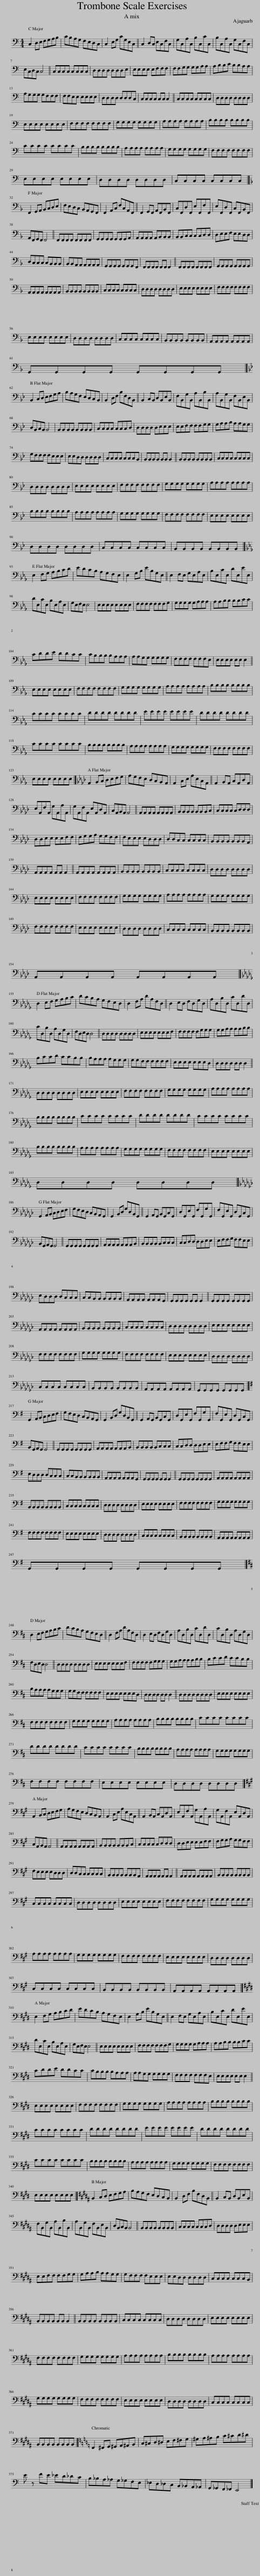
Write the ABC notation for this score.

X:1
L:1/8
M:4/4
I:linebreak $
K:C
V:1 bass
V:1
 C,2 D,E, F,G,A,B, | CB,A,G, F,E,D,C, | C,2 E,G, CG,E,C, || C,2 D,C, E,C,F,C, | G,C,A,C, B,C,CC, | %5
 B,C,A,C, G,C,F,C, |$ E,C,D,C, C,4 || C,C,C,C, C,C,C,C, | D,D,D,D, D,D,D,E, | E,E,E,E, E,F,F,F, | %10
 F,F,G,G, G,G,A,A, | A,B,B,C B,B,A,A, |$ A,G,G,G, G,F,F,F, | F,F,E,E, E,E,E,E, | D,D,D,D, D,D,D,C, | %15
 C,C,C,C, C,C, C,2 || C,C,C,C, C,C,C,C, | D,D,D,D, D,D,D,D, |$ E,E,E,E, E,E,E,E, | F,F,F,F, F,F,F,F, | %20
 G,G,G,G, G,G,G,G, | A,A,A,A, A,A,A,A, | B,B,B,B, B,B,B,B, |$ CCCC CCCC | B,B,B,B, B,B,B,B, | %25
 A,A,A,A, A,A,A,A, | G,G,G,G, G,G,G,G, | F,F,F,F, F,F,F,F, |$ E,E,E,E, E,E,E,E, | D,D,D,D, D,D,D,D, | %30
 C,C,C,C, C,C,C,C, |]$[K:F] F,,2 G,,A,, B,,C,D,E, | F,E,D,C, B,,A,,G,,F,, | F,,2 A,,C, F,C,A,,F,, || F,,2 G,,F,, A,,F,,B,,F,, | %35
 C,F,,D,F,, E,F,,F,F,, | E,F,,D,F,, C,F,,B,,F,, |$ A,,F,,G,,F,, F,,4 || F,,F,,F,,F,, F,,F,,F,,F,, | G,,G,,G,,G,, G,,G,,G,,A,, | %40
 A,,A,,A,,A,, A,,B,,B,,B,, | B,,B,,C,C, C,C,D,D, | D,E,E,F, E,E,D,D, |$ D,C,C,C, C,B,,B,,B,, | B,,B,,A,,A,, A,,A,,A,,A,, | %45
 G,,G,,G,,G,, G,,G,,G,,F,, | F,,F,,F,,F,, F,,F,, F,,2 || F,,F,,F,,F,, F,,F,,F,,F,, | G,,G,,G,,G,, G,,G,,G,,G,, |$ A,,A,,A,,A,, A,,A,,A,,A,, | %50
 B,,B,,B,,B,, B,,B,,B,,B,, | C,C,C,C, C,C,C,C, | D,D,D,D, D,D,D,D, | E,E,E,E, E,E,E,E, | F,F,F,F, F,F,F,F, |$ %55
 E,E,E,E, E,E,E,E, | D,D,D,D, D,D,D,D, | C,C,C,C, C,C,C,C, | B,,B,,B,,B,, B,,B,,B,,B,, | A,,A,,A,,A,, A,,A,,A,,A,, |$ %60
 G,,G,,G,,G,, G,,G,,G,,G,, |]$[K:Bb] B,,2 C,D, E,F,G,A, | B,A,G,F, E,D,C,B,, | B,,2 D,F, B,F,D,B,, || B,,2 C,B,, D,B,,E,B,, | %65
 F,B,,G,B,, A,B,,B,B,, | A,B,,G,B,, F,B,,E,B,, |$ D,B,,C,B,, B,,4 | B,,B,,B,,B,, B,,B,,B,,B,, | C,C,C,C, C,C,C,D, | %70
 D,D,D,D, D,E,E,E, | E,E,F,F, F,F,G,G, | G,A,A,B, A,A,G,G, |$ G,F,F,F, F,E,E,E, | E,E,D,D, D,D,D,D, | %75
 C,C,C,C, C,C,C,B,, | B,,B,,B,,B,, B,,B,, B,,2 || B,,B,,B,,B,, B,,B,,B,,B,, | C,C,C,C, C,C,C,C, |$ D,D,D,D, D,D,D,D, | %80
 E,E,E,E, E,E,E,E, | F,F,F,F, F,F,F,F, | G,G,G,G, G,G,G,G, | A,A,A,A, A,A,A,A, |$ B,B,B,B, B,B,B,B, | %85
 A,A,A,A, A,A,A,A, | G,G,G,G, G,G,G,G, | F,F,F,F, F,F,F,F, | E,E,E,E, E,E,E,E, |$ D,D,D,D, D,D,D,D, | %90
 C,C,C,C, C,C,C,C, | B,,B,,B,,B,, B,,B,,B,,B,, |]$[K:Eb] E,2 F,G, A,B,CD | EDCB, A,G,F,E, | E,2 G,B, EB,G,E, || %95
 E,2 F,E, G,E,A,E, | B,E,CE, DE,EE, |$ DE,CE, B,E,A,E, | G,E,F,E, E,4 | E,E,E,E, E,E,E,E, | %100
 F,F,F,F, F,F,F,G, | G,G,G,G, G,A,A,A, | A,A,B,B, B,B,CC |$ CDDE DDCC | CB,B,B, B,A,A,A, | %105
 A,A,G,G, G,G,G,G, | F,F,F,F, F,F,F,E, | E,E,E,E, E,E, E,2 ||$ E,E,E,E, E,E,E,E, | F,F,F,F, F,F,F,F, | %110
 G,G,G,G, G,G,G,G, | A,A,A,A, A,A,A,A, | B,B,B,B, B,B,B,B, |$ CCCC CCCC | DDDD DDDD | %115
 EEEE EEEE | DDDD DDDD |$ CCCC CCCC | B,B,B,B, B,B,B,B, | A,A,A,A, A,A,A,A, | %120
 G,G,G,G, G,G,G,G, | F,F,F,F, F,F,F,F, |$ E,E,E,E, E,E,E,E, |][K:Ab] A,,2 B,,C, D,E,F,G, | A,G,F,E, D,C,B,,A,, | %125
 A,,2 C,E, A,E,C,A,, || A,,2 B,,A,, C,A,,D,A,, |$ E,A,,F,A,, G,A,,A,A,, | G,A,,F,A,, E,A,,D,A,, | C,A,,B,,A,, A,,4 || %130
 A,,A,,A,,A,, A,,A,,A,,A,, | B,,B,,B,,B,, B,,B,,B,,C, | C,C,C,C, C,D,D,D, |$ D,D,E,E, E,E,F,F, | F,G,G,A, G,G,F,F, | %135
 F,E,E,E, E,D,D,D, | D,D,C,C, C,C,C,C, | B,,B,,B,,B,, B,,B,,B,,A,, |$ A,,A,,A,,A,, A,,A,, A,,2 || A,,A,,A,,A,, A,,A,,A,,A,, | %140
 B,,B,,B,,B,, B,,B,,B,,B,, | C,C,C,C, C,C,C,C, | D,D,D,D, D,D,D,D, |$ E,E,E,E, E,E,E,E, | F,F,F,F, F,F,F,F, | %145
 G,G,G,G, G,G,G,G, | A,A,A,A, A,A,A,A, | G,G,G,G, G,G,G,G, |$ F,F,F,F, F,F,F,F, | E,E,E,E, E,E,E,E, | %150
 D,D,D,D, D,D,D,D, | C,C,C,C, C,C,C,C, | B,,B,,B,,B,, B,,B,,B,,B,, |$ A,,A,,A,,A,, A,,A,,A,,A,, |]$[K:Db] D,2 E,F, G,A,B,C | %155
 DCB,A, G,F,E,D, | D,2 F,A, DA,F,D, || D,2 E,D, F,D,G,D, | A,D,B,D, CD,DD, |$ CD,B,D, A,D,G,D, | %160
 F,D,E,D, D,4 || D,D,D,D, D,D,D,D, | E,E,E,E, E,E,E,F, | F,F,F,F, F,G,G,G, | G,G,A,A, A,A,B,B, |$ %165
 B,CCD CCB,B, | B,A,A,A, A,G,G,G, | G,G,F,F, F,F,F,F, | E,E,E,E, E,E,E,D, | D,D,D,D, D,D, D,2 ||$ %170
 D,D,D,D, D,D,D,D, | E,E,E,E, E,E,E,E, | F,F,F,F, F,F,F,F, | G,G,G,G, G,G,G,G, | A,A,A,A, A,A,A,A, |$ %175
 B,B,B,B, B,B,B,B, | CCCC CCCC | DDDD DDDD | CCCC CCCC |$ B,B,B,B, B,B,B,B, | %180
 A,A,A,A, A,A,A,A, | G,G,G,G, G,G,G,G, | F,F,F,F, F,F,F,F, | E,E,E,E, E,E,E,E, |$ D,D,D,D, D,D,D,D, |]$ %185
[K:Gb] G,,2 A,,B,, C,D,E,F, | G,F,E,D, C,B,,A,,G,, | G,,2 B,,D, G,D,B,,G,, || G,,2 A,,G,, B,,G,,C,G,, | D,G,,E,G,, F,G,,G,G,, | %190
 F,G,,E,G,, D,G,,C,G,, |$ B,,G,,A,,G,, G,,4 || G,,G,,G,,G,, G,,G,,G,,G,, | A,,A,,A,,A,, A,,A,,A,,B,, | B,,B,,B,,B,, B,,C,C,C, | %195
 C,C,D,D, D,D,E,E, | E,F,F,G, F,F,E,E, |$ E,D,D,D, D,C,C,C, | C,C,B,,B,, B,,B,,B,,B,, | A,,A,,A,,A,, A,,A,,A,,G,, | %200
 G,,G,,G,,G,, G,,G,, G,,2 || G,,G,,G,,G,, G,,G,,G,,G,, |$ A,,A,,A,,A,, A,,A,,A,,A,, | B,,B,,B,,B,, B,,B,,B,,B,, | C,C,C,C, C,C,C,C, | %205
 D,D,D,D, D,D,D,D, | E,E,E,E, E,E,E,E, |$ F,F,F,F, F,F,F,F, | G,G,G,G, G,G,G,G, | F,F,F,F, F,F,F,F, | %210
 E,E,E,E, E,E,E,E, | D,D,D,D, D,D,D,D, |$ C,C,C,C, C,C,C,C, | B,,B,,B,,B,, B,,B,,B,,B,, | A,,A,,A,,A,, A,,A,,A,,A,, | %215
 G,,G,,G,,G,, G,,G,,G,,G,, |]$[K:G] G,,2 A,,B,, C,D,E,F, | G,F,E,D, C,B,,A,,G,, | G,,2 B,,D, G,D,B,,G,, || G,,2 A,,G,, B,,G,,C,G,, | %220
 D,G,,E,G,, F,G,,G,G,, | F,G,,E,G,, D,G,,C,G,, |$ B,,G,,A,,G,, G,,4 || G,,G,,G,,G,, G,,G,,G,,G,, | A,,A,,A,,A,, A,,A,,A,,B,, | %225
 B,,B,,B,,B,, B,,C,C,C, | C,C,D,D, D,D,E,E, | E,F,F,G, F,F,E,E, |$ E,D,D,D, D,C,C,C, | C,C,B,,B,, B,,B,,B,,B,, | %230
 A,,A,,A,,A,, A,,A,,A,,G,, | G,,G,,G,,G,, G,,G,, G,,2 || G,,G,,G,,G,, G,,G,,G,,G,, | A,,A,,A,,A,, A,,A,,A,,A,, |$ B,,B,,B,,B,, B,,B,,B,,B,, | %235
 C,C,C,C, C,C,C,C, | D,D,D,D, D,D,D,D, | E,E,E,E, E,E,E,E, | F,F,F,F, F,F,F,F, | G,G,G,G, G,G,G,G, |$ %240
 F,F,F,F, F,F,F,F, | E,E,E,E, E,E,E,E, | D,D,D,D, D,D,D,D, | C,C,C,C, C,C,C,C, | B,,B,,B,,B,, B,,B,,B,,B,, | %245
 A,,A,,A,,A,, A,,A,,A,,A,, |$ G,,G,,G,,G,, G,,G,,G,,G,, |]$[K:D] D,2 E,F, G,A,B,C | DCB,A, G,F,E,D, || D,2 F,A, DA,F,D, | %250
 D,2 E,D, F,D,G,D, | A,D,B,D, CD,DD, | CD,B,D, A,D,G,D, |$ F,D,E,D, D,4 || D,D,D,D, D,D,D,D, | %255
 E,E,E,E, E,E,E,F, | F,F,F,F, F,G,G,G, | G,G,A,A, A,A,B,B, | B,CCD CCB,B, |$ B,A,A,A, A,G,G,G, | %260
 G,G,F,F, F,F,F,F, | E,E,E,E, E,E,E,D, | D,D,D,D, D,D, D,2 || D,D,D,D, D,D,D,D, | E,E,E,E, E,E,E,E, |$ %265
 F,F,F,F, F,F,F,F, | G,G,G,G, G,G,G,G, | A,A,A,A, A,A,A,A, | B,B,B,B, B,B,B,B, | CCCC CCCC |$ %270
 DDDD DDDD | CCCC CCCC | B,B,B,B, B,B,B,B, | A,A,A,A, A,A,A,A, | G,G,G,G, G,G,G,G, |$ %275
 F,F,F,F, F,F,F,F, | E,E,E,E, E,E,E,E, | D,D,D,D, D,D,D,D, |]$[K:A] A,,2 B,,C, D,E,F,G, | A,G,F,E, D,C,B,,A,, | %280
 A,,2 C,E, A,E,C,A,, || A,,2 B,,A,, C,A,,D,A,, | E,A,,F,A,, G,A,,A,A,, | G,A,,F,A,, E,A,,D,A,, |$ C,A,,B,,A,, A,,4 || %285
 A,,A,,A,,A,, A,,A,,A,,A,, | B,,B,,B,,B,, B,,B,,B,,C, | C,C,C,C, C,D,D,D, | D,D,E,E, E,E,F,F, | F,G,G,A, G,G,F,F, |$ %290
 F,E,E,E, E,D,D,D, | D,D,C,C, C,C,C,C, | B,,B,,B,,B,, B,,B,,B,,A,, | A,,A,,A,,A,, A,,A,, A,,2 || A,,A,,A,,A,, A,,A,,A,,A,, | %295
 B,,B,,B,,B,, B,,B,,B,,B,, |$ C,C,C,C, C,C,C,C, | D,D,D,D, D,D,D,D, | E,E,E,E, E,E,E,E, | F,F,F,F, F,F,F,F, | %300
 G,G,G,G, G,G,G,G, |$ A,A,A,A, A,A,A,A, | G,G,G,G, G,G,G,G, | F,F,F,F, F,F,F,F, | E,E,E,E, E,E,E,E, | %305
 D,D,D,D, D,D,D,D, |$ C,C,C,C, C,C,C,C, | B,,B,,B,,B,, B,,B,,B,,B,, | A,,A,,A,,A,, A,,A,,A,,A,, |]$[K:E] E,2 F,G, A,B,CD | %310
 EDCB, A,G,F,E, | E,2 G,B, EB,G,E, || E,2 F,E, G,E,A,E, | B,E,CE, DE,EE, |$ DE,CE, B,E,A,E, | %315
 G,E,F,E, E,4 || E,E,E,E, E,E,E,E, | F,F,F,F, F,F,F,G, | G,G,G,G, G,A,A,A, | A,A,B,B, B,B,CC |$ %320
 CDDE DDCC | CB,B,B, B,A,A,A, | A,A,G,G, G,G,G,G, | F,F,F,F, F,F,F,E, | E,E,E,E, E,E, E,2 ||$ %325
 E,E,E,E, E,E,E,E, | F,F,F,F, F,F,F,F, | G,G,G,G, G,G,G,G, | A,A,A,A, A,A,A,A, | B,B,B,B, B,B,B,B, |$ %330
 CCCC CCCC | DDDD DDDD | EEEE EEEE | DDDD DDDD |$ CCCC CCCC | %335
 B,B,B,B, B,B,B,B, | A,A,A,A, A,A,A,A, | G,G,G,G, G,G,G,G, | F,F,F,F, F,F,F,F, |$ E,E,E,E, E,E,E,E, |] %340
[K:B] B,,2 C,D, E,F,G,A, | B,A,G,F, E,D,C,B,, | B,,2 D,F, B,F,D,B,, || B,,2 C,B,, D,B,,E,B,, |$ F,B,,G,B,, A,B,,B,B,, | %345
 A,B,,G,B,, F,B,,E,B,, | D,B,,C,B,, B,,4 || B,,B,,B,,B,, B,,B,,B,,B,, | C,C,C,C, C,C,C,D, | D,D,D,D, D,E,E,E, |$ %350
 E,E,F,F, F,F,G,G, | G,A,A,B, A,A,G,G, | G,F,F,F, F,E,E,E, | E,E,D,D, D,D,D,D, | C,C,C,C, C,C,C,B,, |$ %355
 B,,B,,B,,B,, B,,B,, B,,2 || B,,B,,B,,B,, B,,B,,B,,B,, | C,C,C,C, C,C,C,C, | D,D,D,D, D,D,D,D, | E,E,E,E, E,E,E,E, |$ %360
 F,F,F,F, F,F,F,F, | G,G,G,G, G,G,G,G, | A,A,A,A, A,A,A,A, | B,B,B,B, B,B,B,B, | A,A,A,A, A,A,A,A, |$ %365
 G,G,G,G, G,G,G,G, | F,F,F,F, F,F,F,F, | E,E,E,E, E,E,E,E, | D,D,D,D, D,D,D,D, | C,C,C,C, C,C,C,C, |$ %370
 B,,B,,B,,B,, B,,B,,B,,B,, |][K:C] F,,2 ^F,,G,, ^G,,A,,^A,,B,, | C,^C,D,^D, E,F,^F,G, | ^G,A,^A,B, C^CD^D |$ E z FE _ED_DC | %375
 B,_B,A,_A, G,_G,F,E, | _E,D,_D,C, B,,_B,,A,,_A,, | G,,_G,,F,,_F,, E,,4 |] %378
